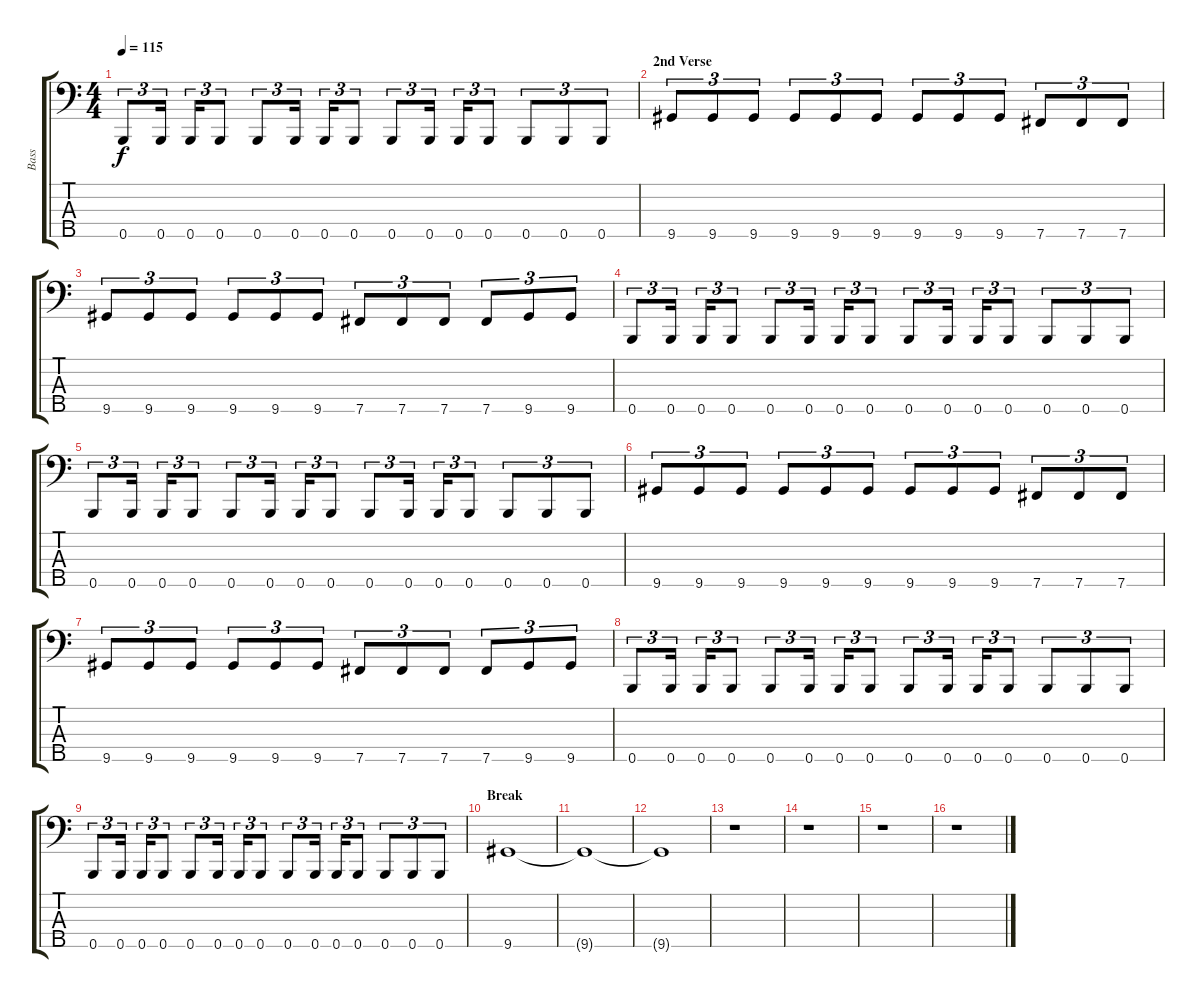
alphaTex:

\track ("Bass" "Bass") {instrument electricbassfinger}
\staff {score tabs}
\tuning (E2 B1 Gb1 Db1 B0) {hide}
\ts (4 4)
\tempo 115
\clef f4
\ks c
0.5.8{tu (3 2) dy f} 0.5.16{tu (3 2)} 0.5.16{tu (3 2)} 0.5.8{tu (3 2)} 0.5.8{tu (3 2)} 0.5.16{tu (3 2)} 0.5.16{tu (3 2)} 0.5.8{tu (3 2)} 0.5.8{tu (3 2)} 0.5.16{tu (3 2)} 0.5.16{tu (3 2)} 0.5.8{tu (3 2)} 0.5.8{tu (3 2)} 0.5.8{tu (3 2)} 0.5.8{tu (3 2)} |
\section ("" "2nd Verse")
9.5.8{tu (3 2)} 9.5.8{tu (3 2)} 9.5.8{tu (3 2)} 9.5.8{tu (3 2)} 9.5.8{tu (3 2)} 9.5.8{tu (3 2)} 9.5.8{tu (3 2)} 9.5.8{tu (3 2)} 9.5.8{tu (3 2)} 7.5.8{tu (3 2)} 7.5.8{tu (3 2)} 7.5.8{tu (3 2)} |
9.5.8{tu (3 2)} 9.5.8{tu (3 2)} 9.5.8{tu (3 2)} 9.5.8{tu (3 2)} 9.5.8{tu (3 2)} 9.5.8{tu (3 2)} 7.5.8{tu (3 2)} 7.5.8{tu (3 2)} 7.5.8{tu (3 2)} 7.5.8{tu (3 2)} 9.5.8{tu (3 2)} 9.5.8{tu (3 2)} |
0.5.8{tu (3 2)} 0.5.16{tu (3 2)} 0.5.16{tu (3 2)} 0.5.8{tu (3 2)} 0.5.8{tu (3 2)} 0.5.16{tu (3 2)} 0.5.16{tu (3 2)} 0.5.8{tu (3 2)} 0.5.8{tu (3 2)} 0.5.16{tu (3 2)} 0.5.16{tu (3 2)} 0.5.8{tu (3 2)} 0.5.8{tu (3 2)} 0.5.8{tu (3 2)} 0.5.8{tu (3 2)} |
0.5.8{tu (3 2)} 0.5.16{tu (3 2)} 0.5.16{tu (3 2)} 0.5.8{tu (3 2)} 0.5.8{tu (3 2)} 0.5.16{tu (3 2)} 0.5.16{tu (3 2)} 0.5.8{tu (3 2)} 0.5.8{tu (3 2)} 0.5.16{tu (3 2)} 0.5.16{tu (3 2)} 0.5.8{tu (3 2)} 0.5.8{tu (3 2)} 0.5.8{tu (3 2)} 0.5.8{tu (3 2)} |
9.5.8{tu (3 2)} 9.5.8{tu (3 2)} 9.5.8{tu (3 2)} 9.5.8{tu (3 2)} 9.5.8{tu (3 2)} 9.5.8{tu (3 2)} 9.5.8{tu (3 2)} 9.5.8{tu (3 2)} 9.5.8{tu (3 2)} 7.5.8{tu (3 2)} 7.5.8{tu (3 2)} 7.5.8{tu (3 2)} |
9.5.8{tu (3 2)} 9.5.8{tu (3 2)} 9.5.8{tu (3 2)} 9.5.8{tu (3 2)} 9.5.8{tu (3 2)} 9.5.8{tu (3 2)} 7.5.8{tu (3 2)} 7.5.8{tu (3 2)} 7.5.8{tu (3 2)} 7.5.8{tu (3 2)} 9.5.8{tu (3 2)} 9.5.8{tu (3 2)} |
0.5.8{tu (3 2)} 0.5.16{tu (3 2)} 0.5.16{tu (3 2)} 0.5.8{tu (3 2)} 0.5.8{tu (3 2)} 0.5.16{tu (3 2)} 0.5.16{tu (3 2)} 0.5.8{tu (3 2)} 0.5.8{tu (3 2)} 0.5.16{tu (3 2)} 0.5.16{tu (3 2)} 0.5.8{tu (3 2)} 0.5.8{tu (3 2)} 0.5.8{tu (3 2)} 0.5.8{tu (3 2)} |
0.5.8{tu (3 2)} 0.5.16{tu (3 2)} 0.5.16{tu (3 2)} 0.5.8{tu (3 2)} 0.5.8{tu (3 2)} 0.5.16{tu (3 2)} 0.5.16{tu (3 2)} 0.5.8{tu (3 2)} 0.5.8{tu (3 2)} 0.5.16{tu (3 2)} 0.5.16{tu (3 2)} 0.5.8{tu (3 2)} 0.5.8{tu (3 2)} 0.5.8{tu (3 2)} 0.5.8{tu (3 2)} |
\section ("" "Break")
9.5.1 |
9.5{t}.1{volume 0} |
9.5{t}.1 |
r.1 |
r.1 |
r.1 |
r.1
